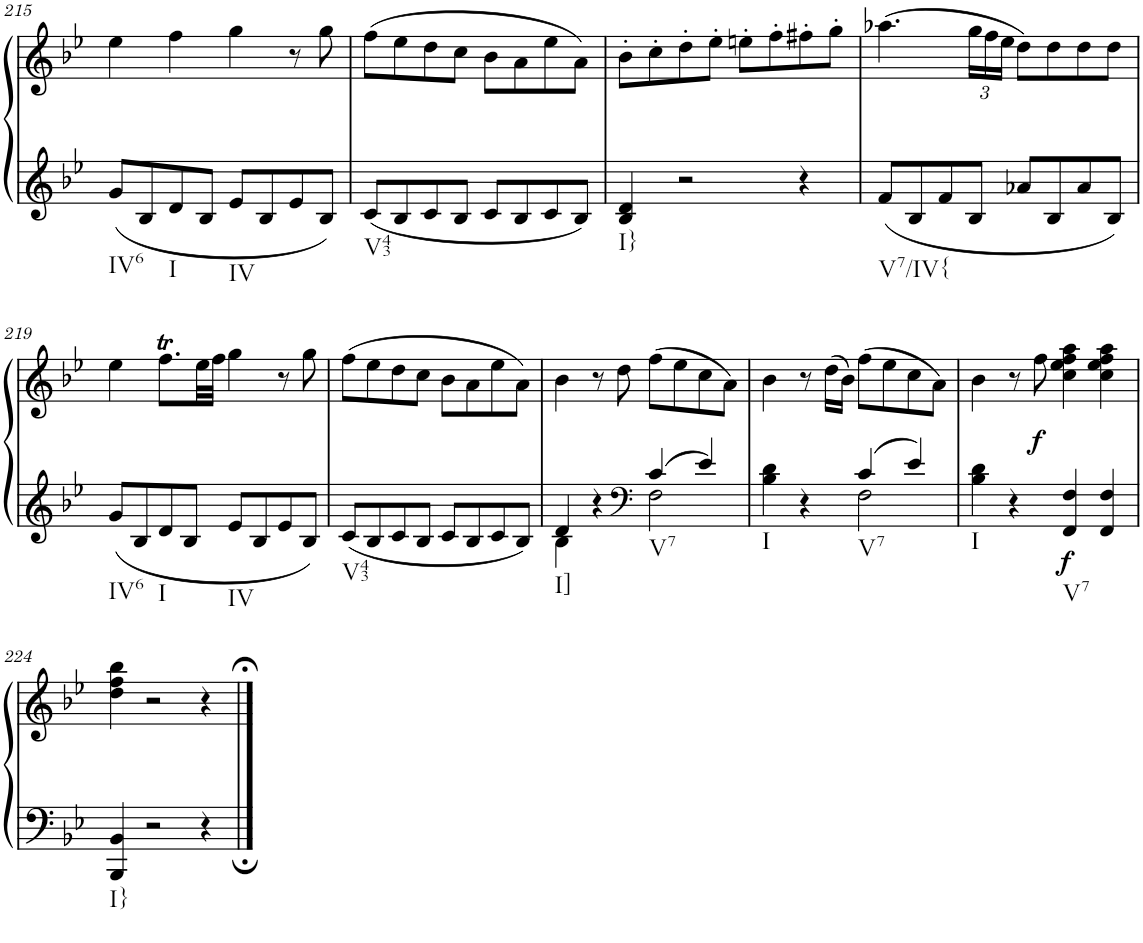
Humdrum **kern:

**kern	**kern	**dynam
*part1	*part1	*part1
*staff2	*staff1	*staff1/2
*I"Piano, Piano right	*	*
*I'Pno.	*	*
!!LO:PB:g=z
*clefF4	*clefG2	*
*k[b-e-]	*k[b-e-]	*
*M2/2	*M2/2	*
*met(c|)	*met(c|)	*
=215	=215	=215
!LO:TX:b:t=IV6	!	!
8g/L	4ee-\	.
8B-/	.	.
!LO:TX:b:t=I	!	!
8d/	4ff\	.
8B-/J	.	.
!LO:TX:b:t=IV	!	!
8e-/L	4gg\	.
8B-/	.	.
8e-/	8r	.
8B-/J	8gg\	.
=216	=216	=216
!LO:TX:b:t=V43	!	!
8c/L	(8ff\L	.
8B-/	8ee-\	.
8c/	8dd\	.
8B-/J	8cc\J	.
8c/L	8b-\L	.
8B-/	8a\	.
8c/	8ee-\	.
8B-/J	8a\J)	.
=217	=217	=217
!LO:TX:b:t=I}	!	!
4B-/ 4d/	8b-'\L	.
.	8cc'\	.
2r	8dd'\	.
.	8ee-'\J	.
.	8een'\L	.
.	8ff'\	.
4r	8ff#X'\	.
.	8gg'\J	.
=218	=218	=218
!LO:TX:b:t=V7/IV{	!	!
8f/L	(4.aa-X\	.
8B-/	.	.
8f/	.	.
*	*Xbrackettup	*
8B-/J	24gg\LL	.
.	24ff\	.
.	24ee-\JJ	.
8a-X/L	8dd\L)	.
8B-/	8dd\	.
8a-/	8dd\	.
8B-/J	8dd\J	.
!!LO:LB:g=z
=219	=219	=219
!LO:TX:b:t=IV6	!	!
8g/L	4ee-\	.
8B-/	.	.
!LO:TX:b:t=I	!	!
8d/	8.ffT\L	.
8B-/J	.	.
.	32ee-\LL	.
.	32ff\JJJ	.
!LO:TX:b:t=IV	!	!
8e-/L	4gg\	.
8B-/	.	.
8e-/	8r	.
8B-/J	8gg\	.
=220	=220	=220
!LO:TX:b:t=V43	!	!
8c/L	(8ff\L	.
8B-/	8ee-\	.
8c/	8dd\	.
8B-/J	8cc\J	.
8c/L	8b-\L	.
8B-/	8a\	.
8c/	8ee-\	.
8B-/J	8a\J)	.
=221	=221	=221
*^	*	*
!LO:TX:b:t=I]	!	!	!
4d/	4B-\	4b-\	.
4r	4ryy	8r	.
.	.	8dd\	.
*clefF4	*	*	*
!LO:TX:b:t=V7	!	!	!
4c/	2F\	(8ff\L	.
.	.	8ee-\	.
4e-/	.	8cc\	.
.	.	8a\J)	.
=222	=222	=222	=222
!LO:TX:b:t=I	!	!	!
4B-\ 4d\	2ryy	4b-\	.
4r	.	8r	.
.	.	(16dd\LL	.
.	.	16b-\JJ)	.
!LO:TX:b:t=V7	!	!	!
4c/	2F\	(8ff\L	.
.	.	8ee-\	.
4e-/	.	8cc\	.
.	.	8a\J)	.
*v	*v	*	*
=223	=223	=223
!LO:TX:b:t=I	!	!
4B-\ 4d\	4b-\	.
4r	8r	.
!	!	!LO:DY:b
.	8ff\	f
!LO:TX:b:t=V7	!	!
!	!	!LO:DY:b=2
4FF/ 4F/	4cc\ 4ee-\ 4ff\ 4aa\	f
4FF/ 4F/	4cc\ 4ee-\ 4ff\ 4aa\	.
!!LO:LB:g=z
=224	=224	=224
!LO:TX:b:t=I}	!	!
4BBB-/ 4BB-/	4dd\ 4ff\ 4bb-\	.
2r	2r	.
4r	4r	.
==	==	==
*-	*-	*-
